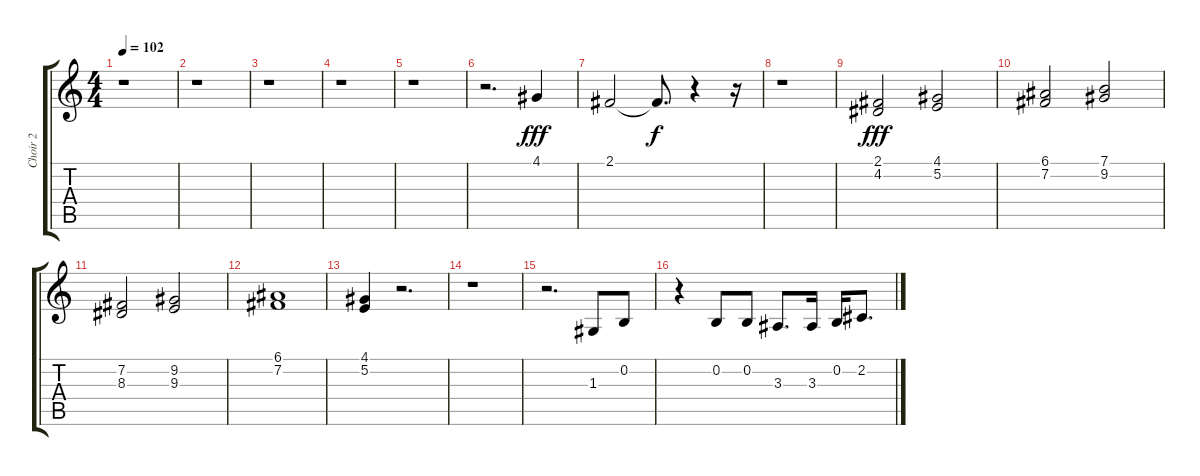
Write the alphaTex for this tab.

\track ("Choir 2" "Choir 2") {instrument choiraahs}
\staff {score tabs}
\tuning (E4 B3 G3 D3 A2 E2) {hide}
\ts (4 4)
\tempo 102
\clef g2
\ks c
r.1{dy f} |
r.1 |
r.1 |
r.1 |
r.1 |
r.2{d} 4.1.4{dy fff volume 10} |
2.1.2 2.1{t}.8{d dy f} r.4 r.16 |
r.1 |
(2.1 4.2).2{dy fff volume 9} (4.1 5.2).2 |
(6.1 7.2).2 (7.1 9.2).2 |
(7.2 8.3).2 (9.2 9.3).2 |
(6.1 7.2).1 |
(4.1 5.2).4 r.2{d} |
r.1 |
r.2{d} 1.3.8 0.2.8 |
r.4 0.2.8 0.2.8 3.3.8{d} 3.3.16 0.2.16 2.2.8{d}
